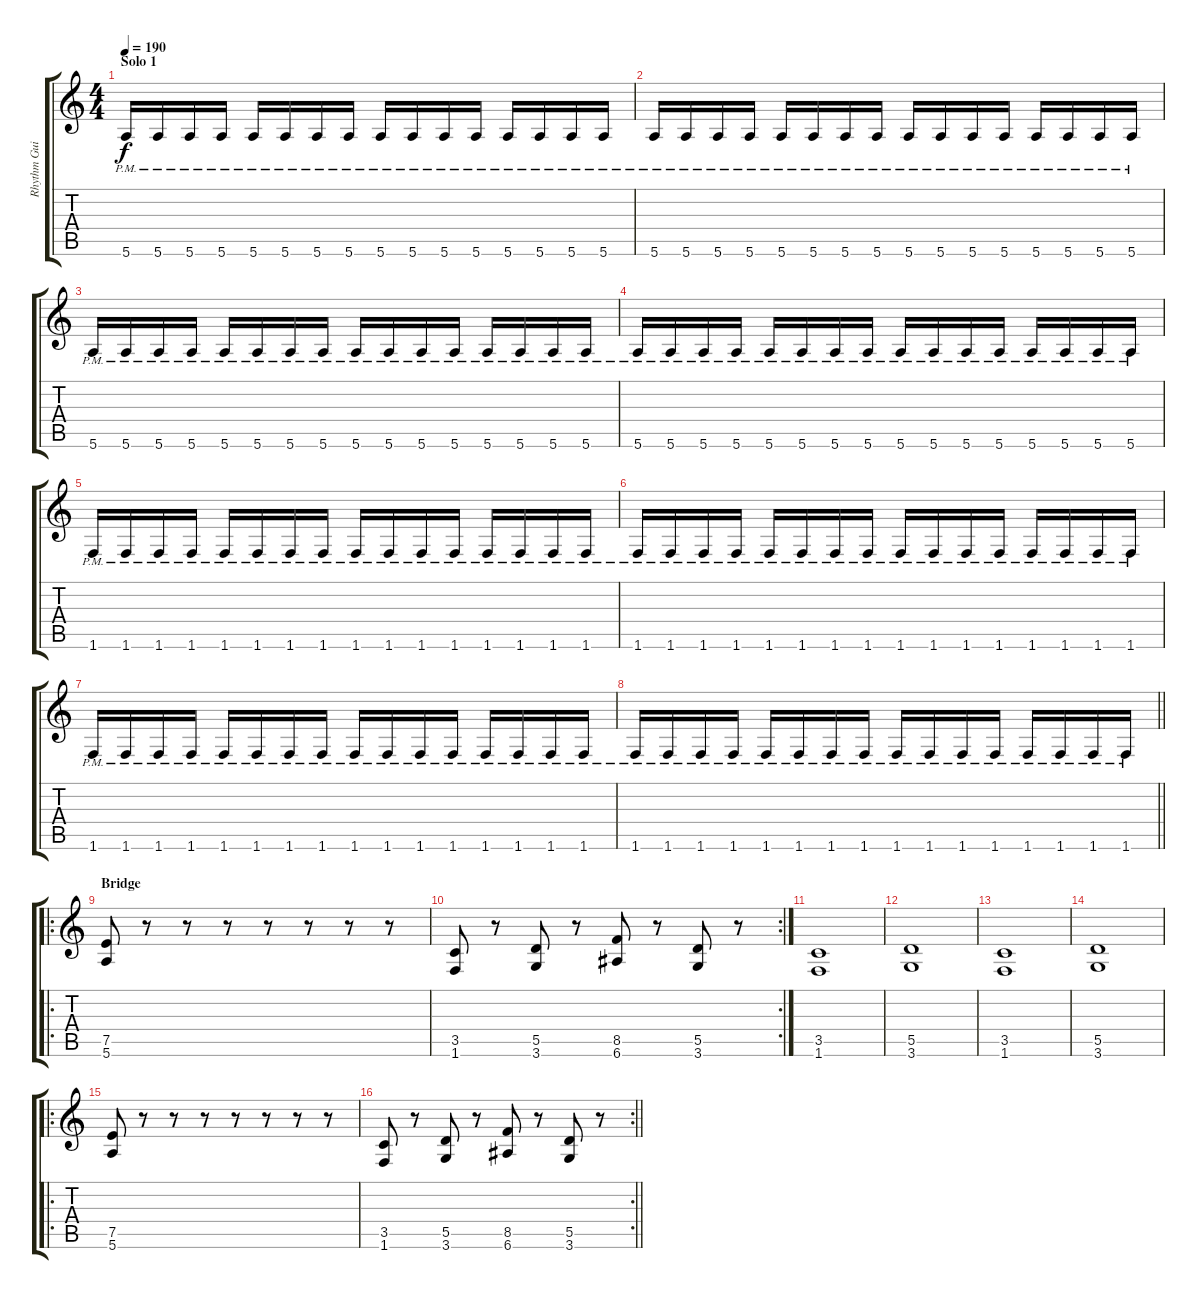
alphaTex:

\track ("Rhythm Guitar" "Rhythm Gui") {instrument distortionguitar}
\staff {score tabs}
\tuning (E4 B3 G3 D3 A2 E2) {hide}
\ts (4 4)
\section ("" "Solo 1")
\tempo 190
\clef g2
\ks c
5.6{pm}.16{dy f} 5.6{pm}.16 5.6{pm}.16 5.6{pm}.16 5.6{pm}.16 5.6{pm}.16 5.6{pm}.16 5.6{pm}.16 5.6{pm}.16 5.6{pm}.16 5.6{pm}.16 5.6{pm}.16 5.6{pm}.16 5.6{pm}.16 5.6{pm}.16 5.6{pm}.16 |
5.6{pm}.16 5.6{pm}.16 5.6{pm}.16 5.6{pm}.16 5.6{pm}.16 5.6{pm}.16 5.6{pm}.16 5.6{pm}.16 5.6{pm}.16 5.6{pm}.16 5.6{pm}.16 5.6{pm}.16 5.6{pm}.16 5.6{pm}.16 5.6{pm}.16 5.6{pm}.16 |
5.6{pm}.16 5.6{pm}.16 5.6{pm}.16 5.6{pm}.16 5.6{pm}.16 5.6{pm}.16 5.6{pm}.16 5.6{pm}.16 5.6{pm}.16 5.6{pm}.16 5.6{pm}.16 5.6{pm}.16 5.6{pm}.16 5.6{pm}.16 5.6{pm}.16 5.6{pm}.16 |
5.6{pm}.16 5.6{pm}.16 5.6{pm}.16 5.6{pm}.16 5.6{pm}.16 5.6{pm}.16 5.6{pm}.16 5.6{pm}.16 5.6{pm}.16 5.6{pm}.16 5.6{pm}.16 5.6{pm}.16 5.6{pm}.16 5.6{pm}.16 5.6{pm}.16 5.6{pm}.16 |
1.6{pm}.16 1.6{pm}.16 1.6{pm}.16 1.6{pm}.16 1.6{pm}.16 1.6{pm}.16 1.6{pm}.16 1.6{pm}.16 1.6{pm}.16 1.6{pm}.16 1.6{pm}.16 1.6{pm}.16 1.6{pm}.16 1.6{pm}.16 1.6{pm}.16 1.6{pm}.16 |
1.6{pm}.16 1.6{pm}.16 1.6{pm}.16 1.6{pm}.16 1.6{pm}.16 1.6{pm}.16 1.6{pm}.16 1.6{pm}.16 1.6{pm}.16 1.6{pm}.16 1.6{pm}.16 1.6{pm}.16 1.6{pm}.16 1.6{pm}.16 1.6{pm}.16 1.6{pm}.16 |
1.6{pm}.16 1.6{pm}.16 1.6{pm}.16 1.6{pm}.16 1.6{pm}.16 1.6{pm}.16 1.6{pm}.16 1.6{pm}.16 1.6{pm}.16 1.6{pm}.16 1.6{pm}.16 1.6{pm}.16 1.6{pm}.16 1.6{pm}.16 1.6{pm}.16 1.6{pm}.16 |
\barLineRight lightlight
1.6{pm}.16 1.6{pm}.16 1.6{pm}.16 1.6{pm}.16 1.6{pm}.16 1.6{pm}.16 1.6{pm}.16 1.6{pm}.16 1.6{pm}.16 1.6{pm}.16 1.6{pm}.16 1.6{pm}.16 1.6{pm}.16 1.6{pm}.16 1.6{pm}.16 1.6{pm}.16 |
\ro
\section ("" "Bridge")
(7.5 5.6).8 r.8 r.8 r.8 r.8 r.8 r.8 r.8 |
\rc 2
(3.5 1.6).8 r.8 (5.5 3.6).8 r.8 (8.5 6.6).8 r.8 (5.5 3.6).8 r.8 |
(3.5 1.6).1 |
(5.5 3.6).1 |
(3.5 1.6).1 |
(5.5 3.6).1 |
\ro
(7.5 5.6).8 r.8 r.8 r.8 r.8 r.8 r.8 r.8 |
\rc 2
\barLineRight lightlight
(3.5 1.6).8 r.8 (5.5 3.6).8 r.8 (8.5 6.6).8 r.8 (5.5 3.6).8 r.8
